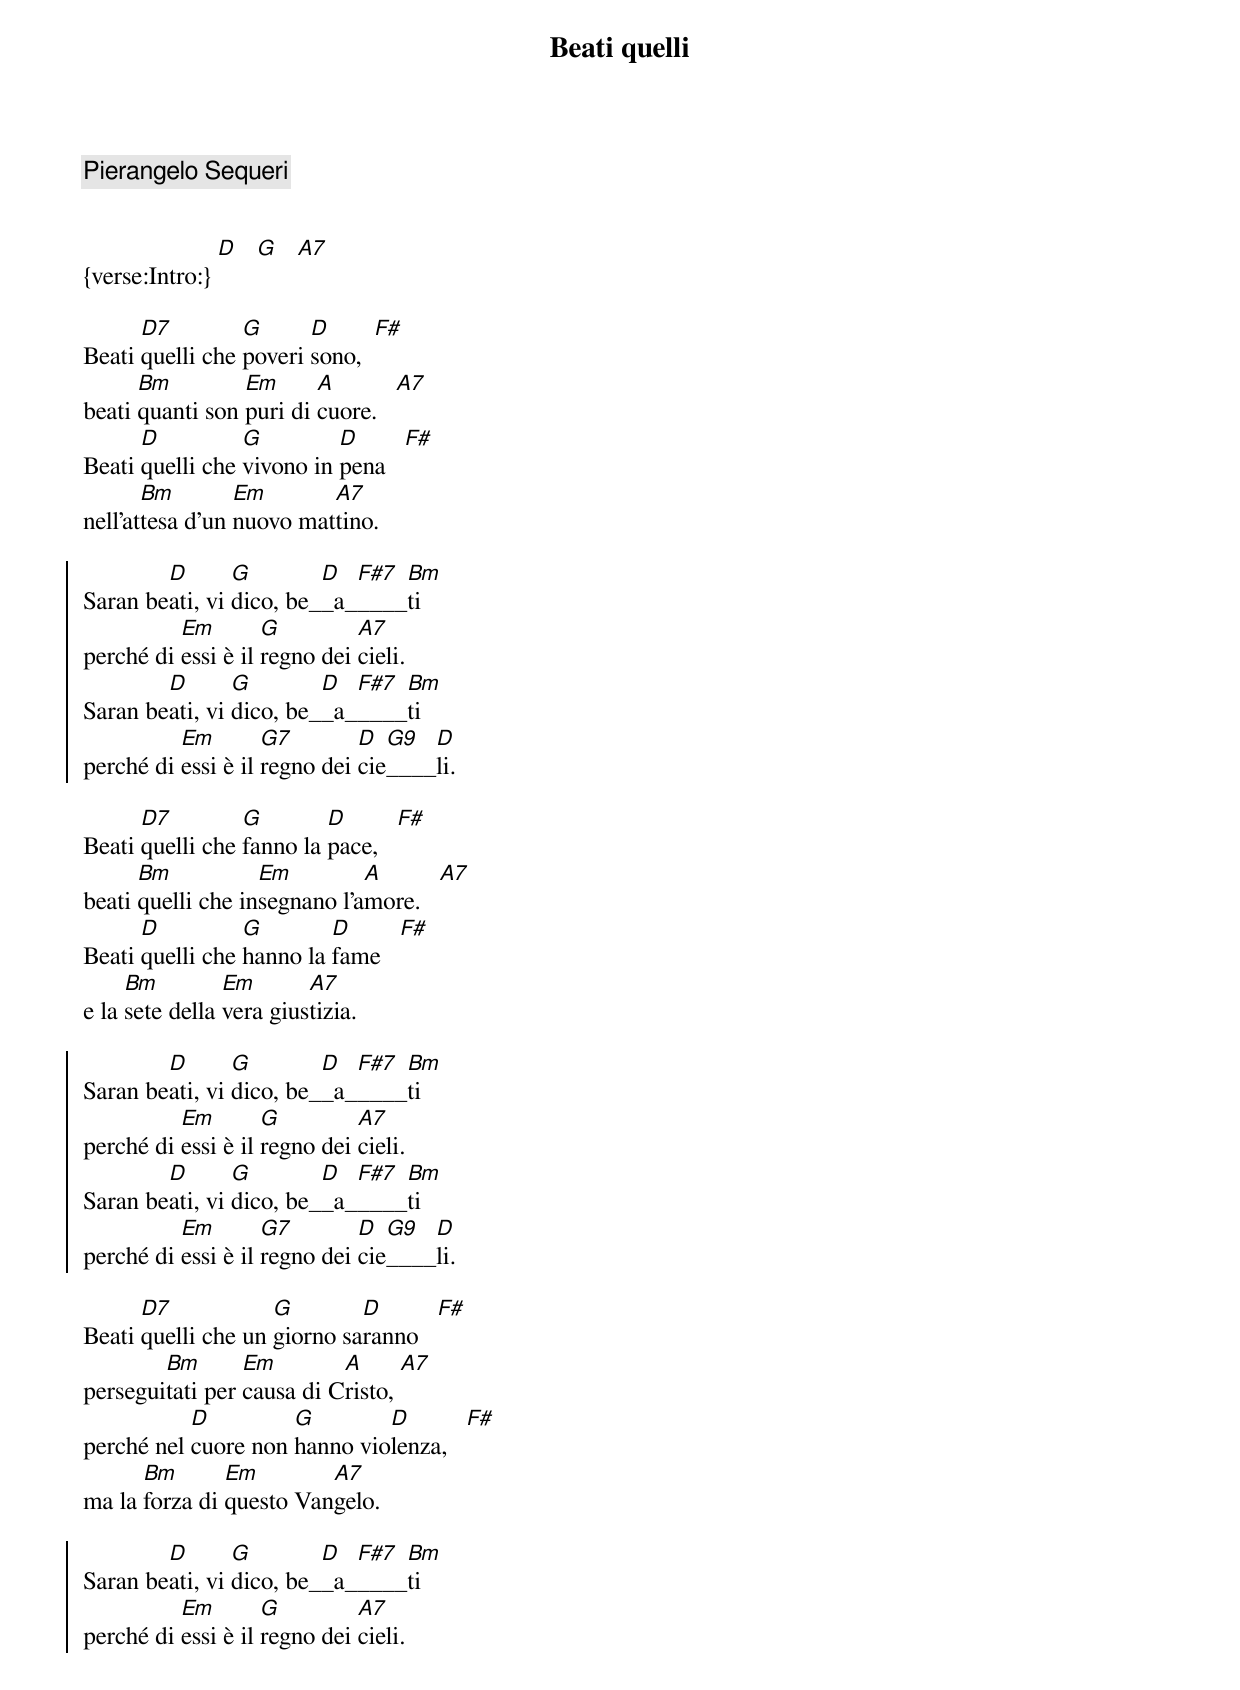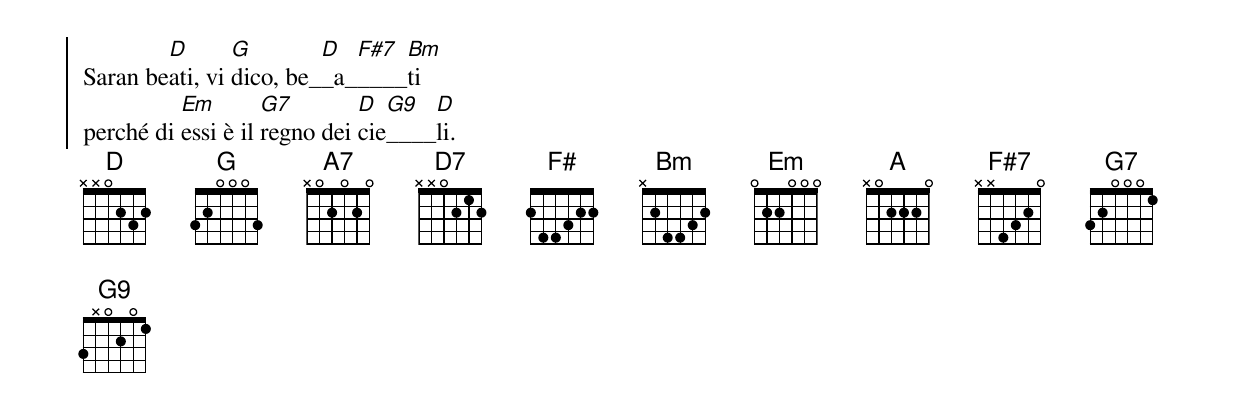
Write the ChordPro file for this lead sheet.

{title:Beati quelli}
{comment:Pierangelo Sequeri}


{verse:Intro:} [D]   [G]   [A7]

Beati [D7]quelli che [G]poveri [D]sono,  [F#]
beati [Bm]quanti son [Em]puri di [A]cuore.   [A7]
Beati [D]quelli che [G]vivono in [D]pena   [F#]
nell'at[Bm]tesa d'un [Em]nuovo mat[A7]tino.

{soc}
Saran be[D]ati, vi [G]dico, be_[D]_a_[F#7]____[Bm]ti
perché di [Em]essi è il [G]regno dei [A7]cieli.
Saran be[D]ati, vi [G]dico, be_[D]_a_[F#7]____[Bm]ti
perché di [Em]essi è il [G7]regno dei [D]cie[G9]____[D]li.
{eoc}

Beati [D7]quelli che [G]fanno la [D]pace,   [F#]
beati [Bm]quelli che in[Em]segnano l'a[A]more.   [A7]
Beati [D]quelli che [G]hanno la [D]fame   [F#]
e la [Bm]sete della [Em]vera gius[A7]tizia.

{soc}
Saran be[D]ati, vi [G]dico, be_[D]_a_[F#7]____[Bm]ti
perché di [Em]essi è il [G]regno dei [A7]cieli.
Saran be[D]ati, vi [G]dico, be_[D]_a_[F#7]____[Bm]ti
perché di [Em]essi è il [G7]regno dei [D]cie[G9]____[D]li.
{eoc}

Beati [D7]quelli che un [G]giorno sa[D]ranno   [F#]
persegui[Bm]tati per [Em]causa di C[A]risto, [A7]
perché nel [D]cuore non [G]hanno vio[D]lenza,   [F#]
ma la [Bm]forza di [Em]questo Van[A7]gelo.

{soc}
Saran be[D]ati, vi [G]dico, be_[D]_a_[F#7]____[Bm]ti
perché di [Em]essi è il [G]regno dei [A7]cieli.
Saran be[D]ati, vi [G]dico, be_[D]_a_[F#7]____[Bm]ti
perché di [Em]essi è il [G7]regno dei [D]cie[G9]____[D]li.
{eoc}
